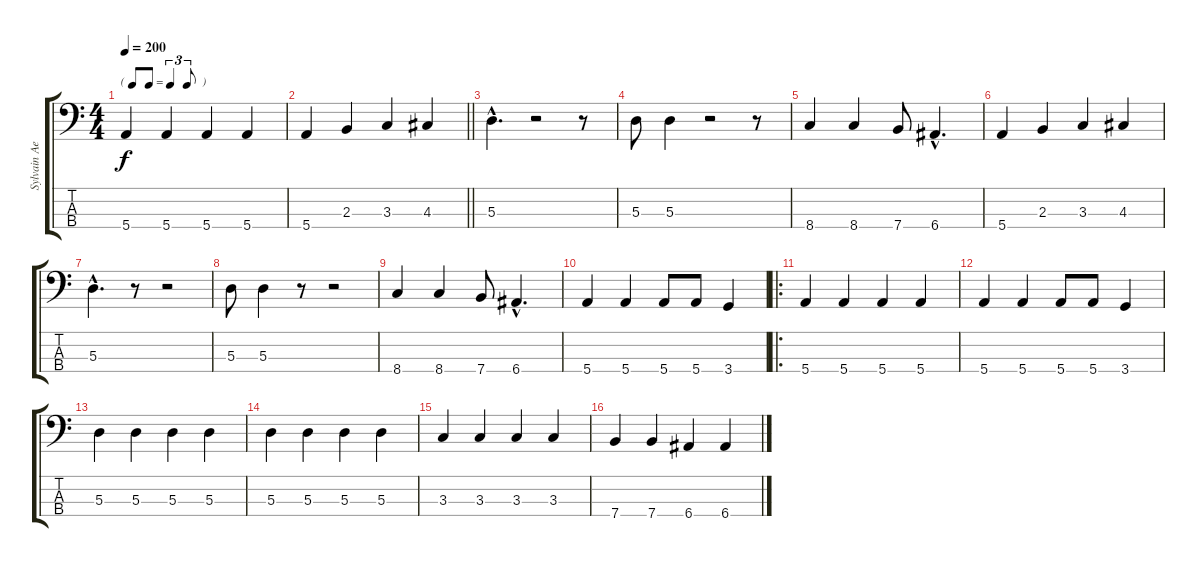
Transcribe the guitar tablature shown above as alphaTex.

\track ("Sylvain Aertbeliën" "Sylvain Ae") {instrument electricbassfinger}
\staff {score tabs}
\tuning (G2 D2 A1 E1) {hide}
\ts (4 4)
\tf triplet8th
\tempo 200
\clef f4
\ks c
5.4.4{dy f} 5.4.4 5.4.4 5.4.4 |
\barLineRight lightlight
5.4.4 2.3.4 3.3.4 4.3.4 |
5.3{hac}.4{d} r.2 r.8 |
5.3.8 5.3.4 r.2 r.8 |
8.4.4 8.4.4 7.4.8 6.4{hac}.4{d} |
5.4.4 2.3.4 3.3.4 4.3.4 |
5.3{hac}.4{d} r.8 r.2 |
5.3.8 5.3.4 r.8 r.2 |
8.4.4 8.4.4 7.4.8 6.4{hac}.4{d} |
5.4.4 5.4.4 5.4.8 5.4.8 3.4.4 |
\ro
5.4.4 5.4.4 5.4.4 5.4.4 |
5.4.4 5.4.4 5.4.8 5.4.8 3.4.4 |
5.3.4 5.3.4 5.3.4 5.3.4 |
5.3.4 5.3.4 5.3.4 5.3.4 |
3.3.4 3.3.4 3.3.4 3.3.4 |
7.4.4 7.4.4 6.4.4 6.4.4
